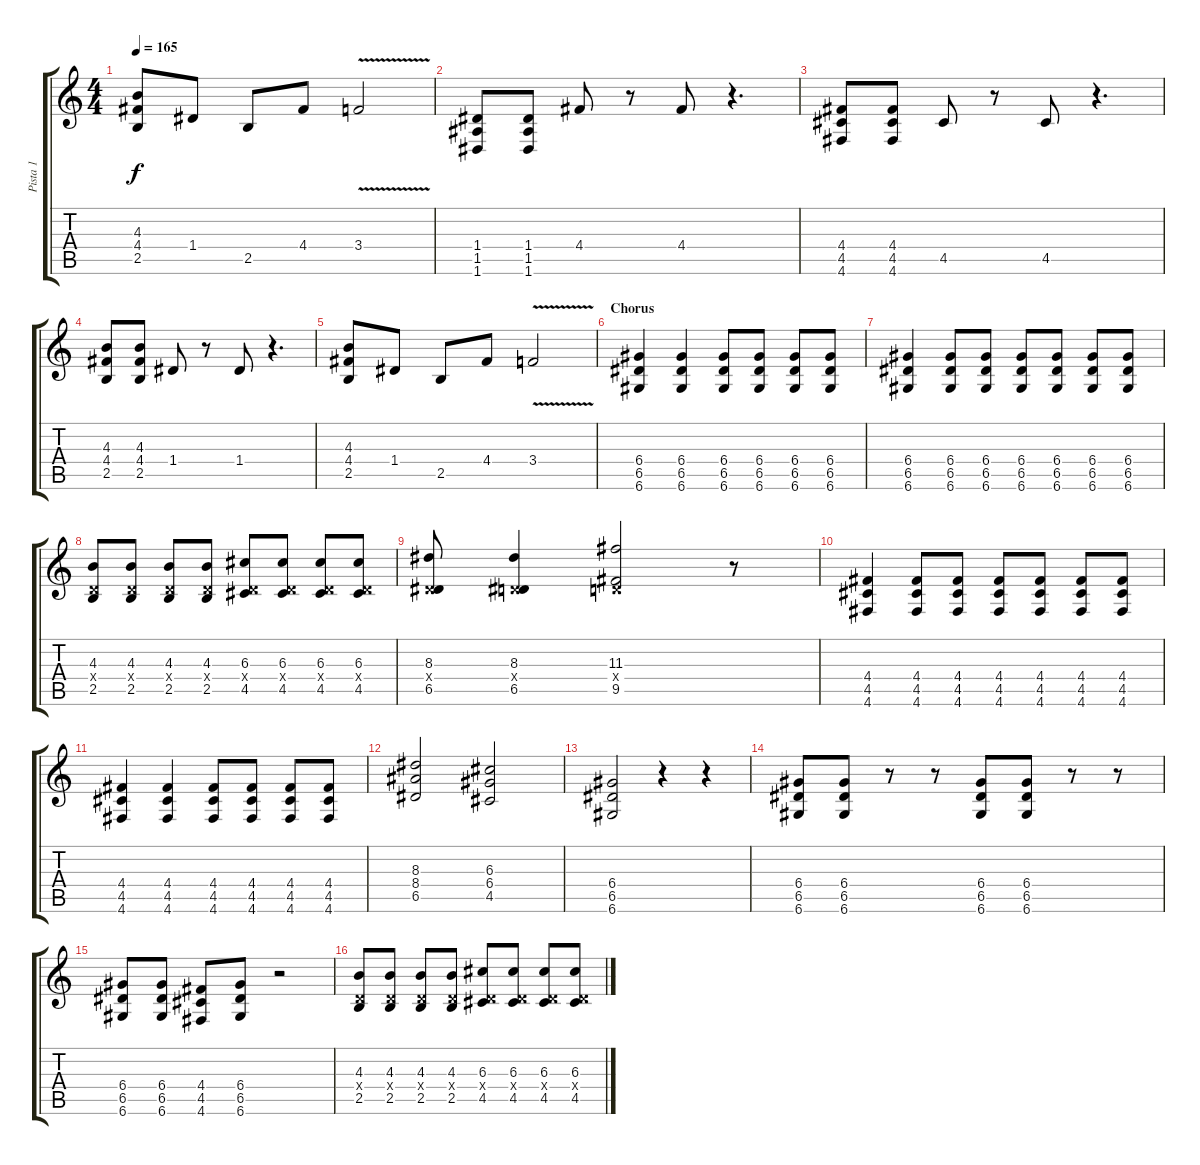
\track ("Pista 1" "Pista 1") {instrument distortionguitar}
\staff {score tabs}
\tuning (E4 B3 G3 D3 A2 D2) {hide}
\ts (4 4)
\tempo 165
\clef g2
\ks c
(4.3 4.4 2.5).8{dy f} 1.4.8 2.5.8 4.4.8 3.4{v}.2 |
(1.4 1.5 1.6).8 (1.4 1.5 1.6).8 4.4.8 r.8 4.4.8 r.4{d} |
(4.4 4.5 4.6).8 (4.4 4.5 4.6).8 4.5.8 r.8 4.5.8 r.4{d} |
(4.3 4.4 2.5).8 (4.3 4.4 2.5).8 1.4.8 r.8 1.4.8 r.4{d} |
(4.3 4.4 2.5).8 1.4.8 2.5.8 4.4.8 3.4{v}.2 |
\section ("" "Chorus")
(6.4 6.5 6.6).4 (6.4 6.5 6.6).4 (6.4 6.5 6.6).8 (6.4 6.5 6.6).8 (6.4 6.5 6.6).8 (6.4 6.5 6.6).8 |
(6.4 6.5 6.6).4 (6.4 6.5 6.6).8 (6.4 6.5 6.6).8 (6.4 6.5 6.6).8 (6.4 6.5 6.6).8 (6.4 6.5 6.6).8 (6.4 6.5 6.6).8 |
(4.3 0.4{x} 2.5).8 (4.3 0.4{x} 2.5).8 (4.3 0.4{x} 2.5).8 (4.3 0.4{x} 2.5).8 (6.3 0.4{x} 4.5).8 (6.3 0.4{x} 4.5).8 (6.3 0.4{x} 4.5).8 (6.3 0.4{x} 4.5).8 |
(8.3 0.4{x} 6.5).8 (8.3 0.4{x} 6.5).4 (11.3 0.4{x} 9.5).2 r.8 |
(4.4 4.5 4.6).4 (4.4 4.5 4.6).8 (4.4 4.5 4.6).8 (4.4 4.5 4.6).8 (4.4 4.5 4.6).8 (4.4 4.5 4.6).8 (4.4 4.5 4.6).8 |
(4.4 4.5 4.6).4 (4.4 4.5 4.6).4 (4.4 4.5 4.6).8 (4.4 4.5 4.6).8 (4.4 4.5 4.6).8 (4.4 4.5 4.6).8 |
(8.3 8.4 6.5).2 (6.3 6.4 4.5).2 |
(6.4 6.5 6.6).2 r.4 r.4 |
(6.4 6.5 6.6).8 (6.4 6.5 6.6).8 r.8 r.8 (6.4 6.5 6.6).8 (6.4 6.5 6.6).8 r.8 r.8 |
(6.4 6.5 6.6).8 (6.4 6.5 6.6).8 (4.4 4.5 4.6).8 (6.4 6.5 6.6).8 r.2 |
(4.3 0.4{x} 2.5).8 (4.3 0.4{x} 2.5).8 (4.3 0.4{x} 2.5).8 (4.3 0.4{x} 2.5).8 (6.3 0.4{x} 4.5).8 (6.3 0.4{x} 4.5).8 (6.3 0.4{x} 4.5).8 (6.3 0.4{x} 4.5).8
